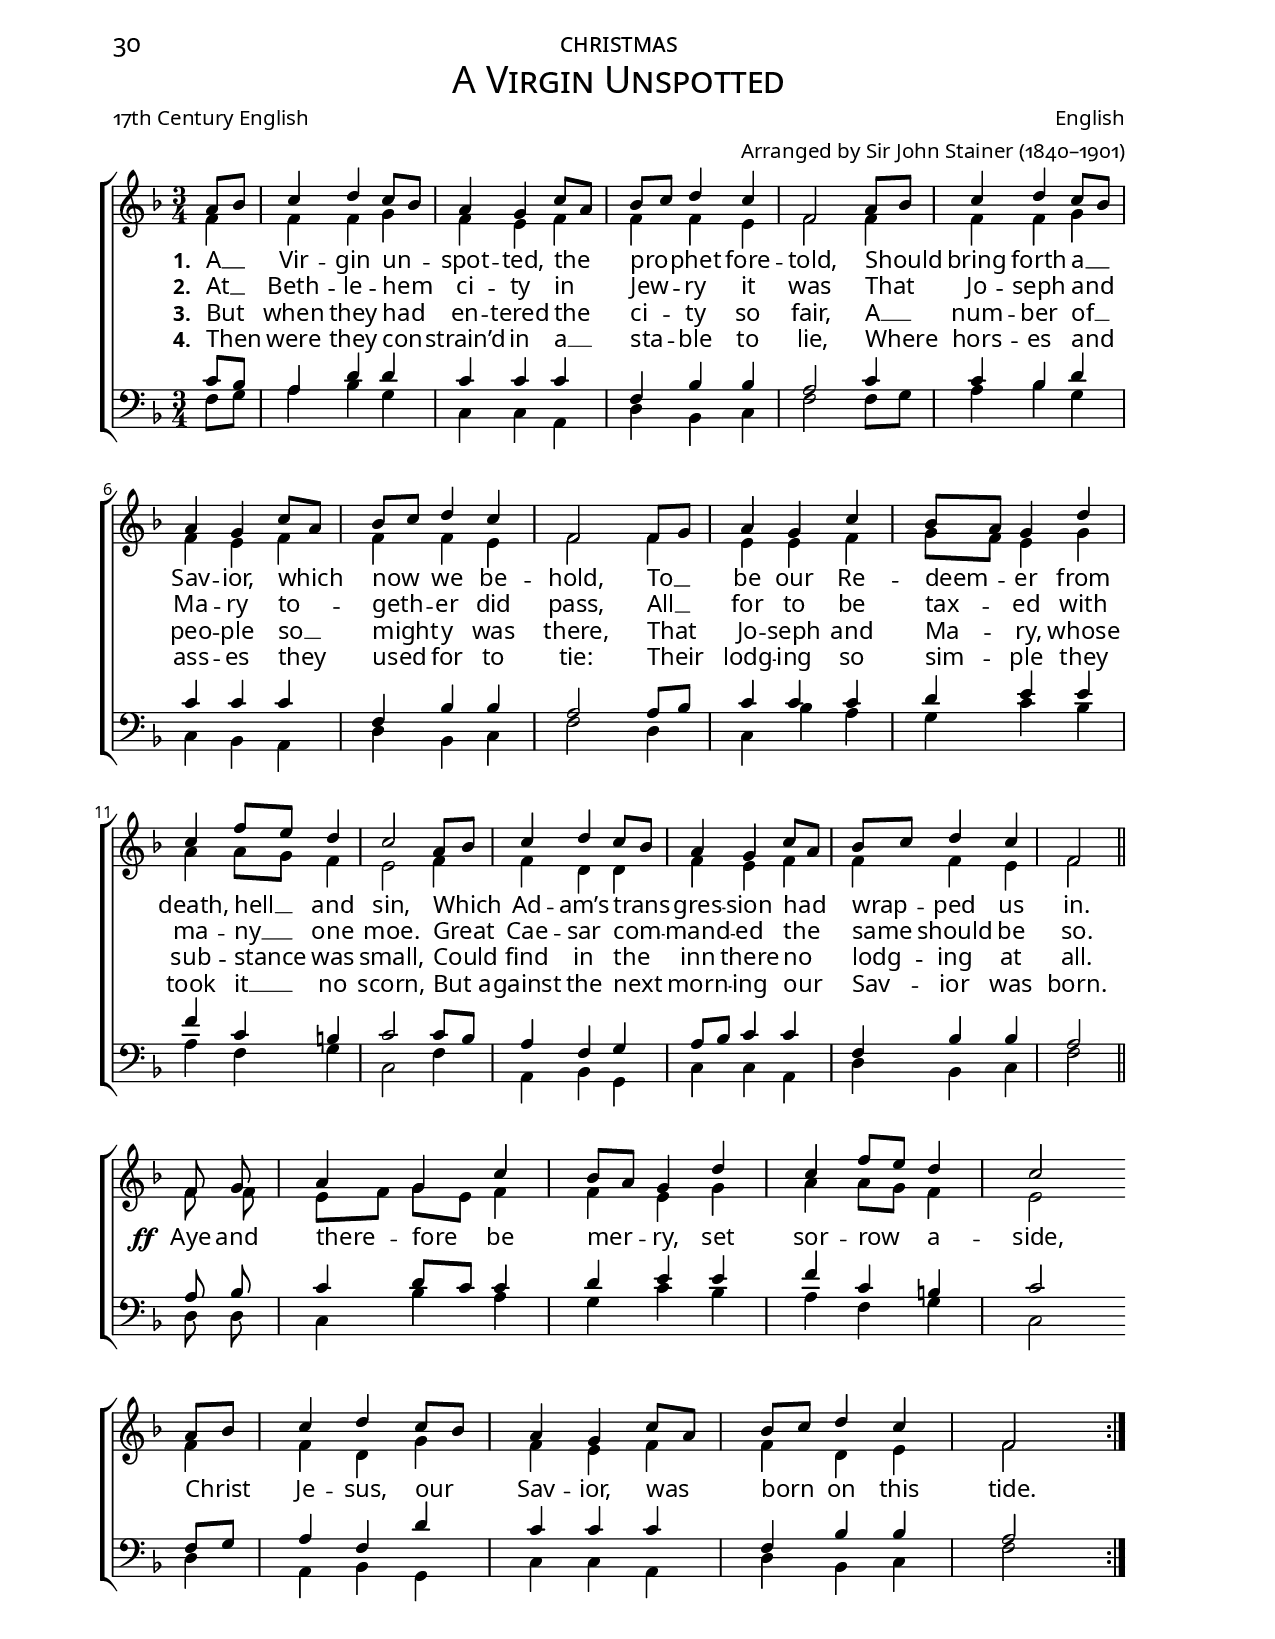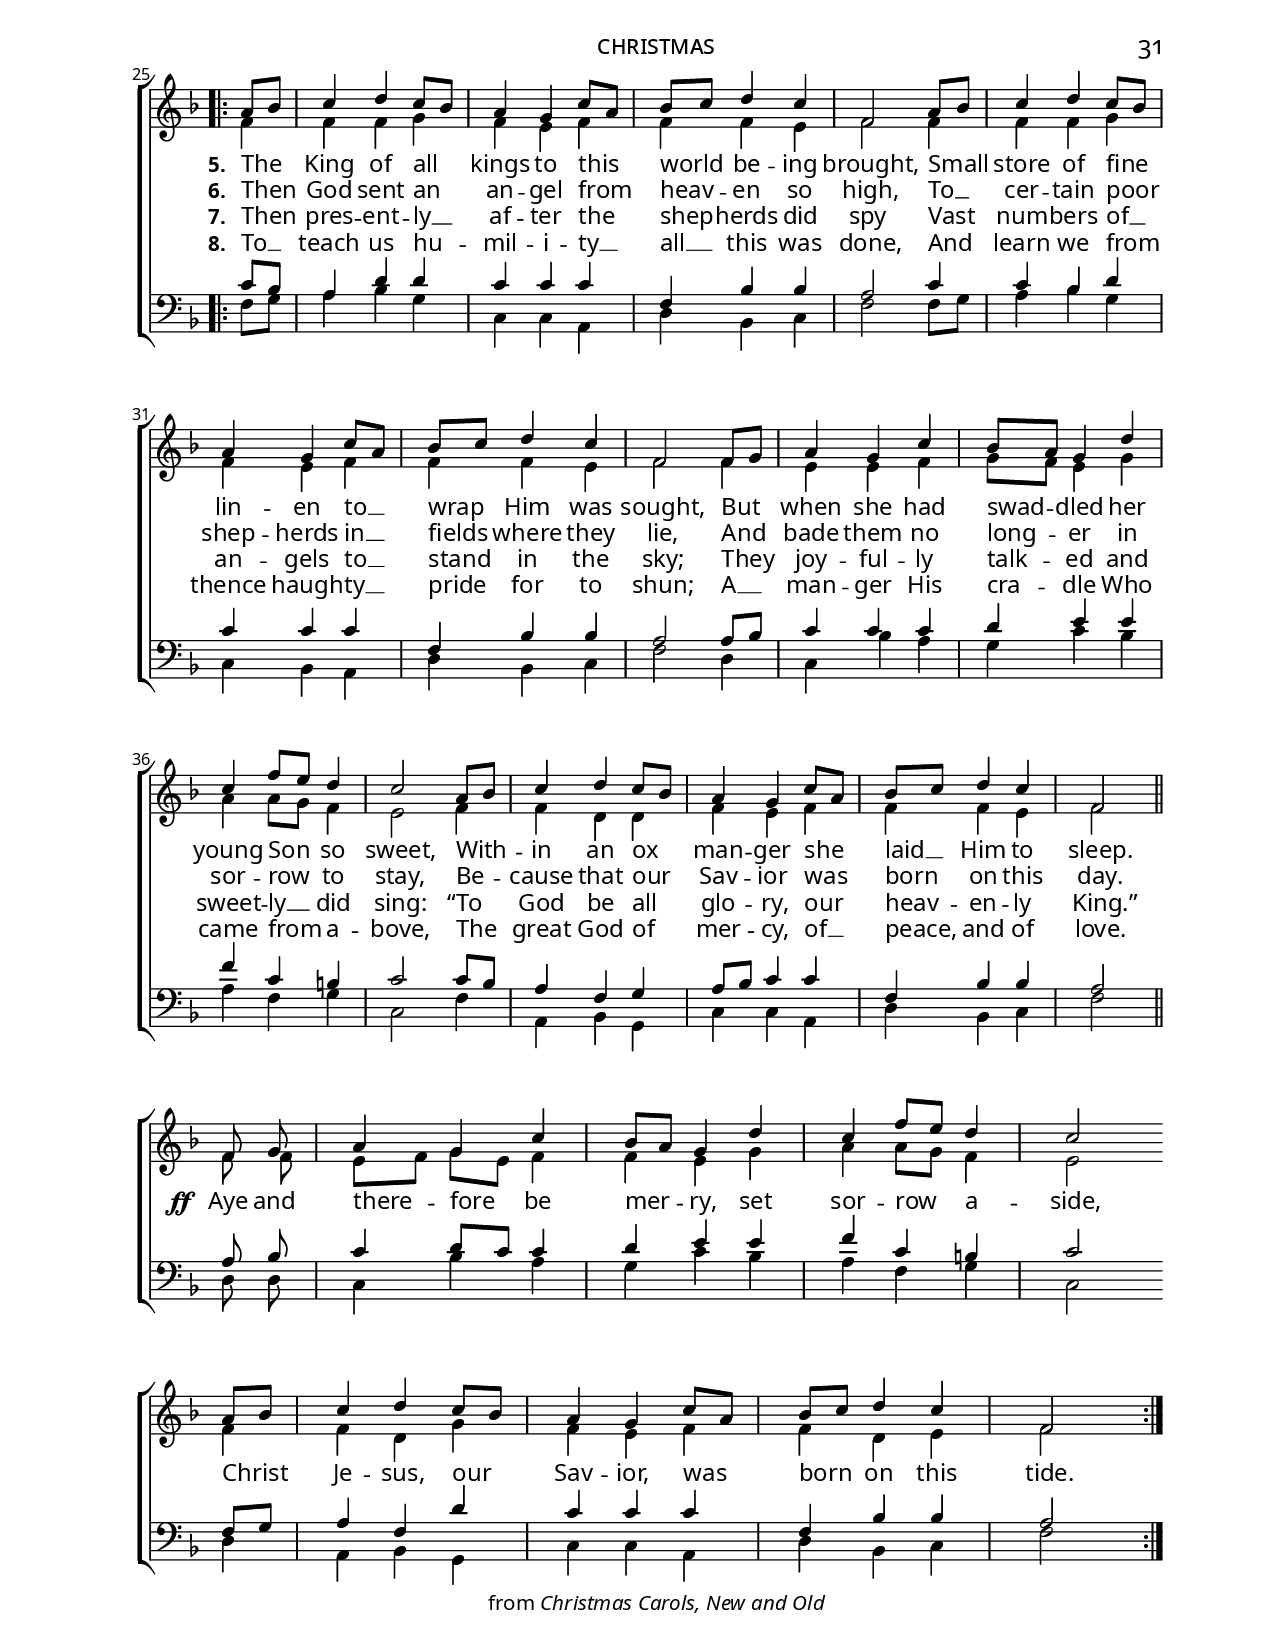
\version "2.14.2"
\include "util.ly"
\header {
  title = \markup{\override #'(font-name . "Garamond Premr Pro Smbd Subh"){ \abs-fontsize #18 \smallCapsOldStyle"A Virgin Unspotted"}}
  poet = \markup\oldStyleNum"17th Century English"
  composer = \markup\oldStyleNum"English"
  arranger = \markup\oldStyleNum"Arranged by Sir John Stainer (1840–1901)"
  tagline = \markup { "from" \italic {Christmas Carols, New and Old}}
}
\paper {
  paper-height = 11\in
  paper-width = 8.5\in
  indent = 0\in
  %system-system-spacing = #'((basic-distance . 10) (padding . 0))
  system-system-spacing =
    #'((basic-distance . 0)
       (minimum-distance . 0)
       (padding . -5)
       (stretchability . 100))
  ragged-last-bottom = ##f
  ragged-bottom = ##f
  two-sided = ##t
  inner-margin = 1\in
  outer-margin = 0.75\in
  top-margin = 0.26\in
  bottom-margin = 0.25\in
  first-page-number = #030
  print-first-page-number = ##t
  headerLine = \markup{ \smallCapsOldStyle"christmas"}
  oddHeaderMarkup = \markup\fill-line{
     \abs-fontsize #12.5
     \combine 
        \fill-line{"" \on-the-fly #print-page-number-check-first
        \oldStylePageNum""
        }
        \fill-line{\headerLine}
  }
  evenHeaderMarkup = \markup {
     \abs-fontsize #12.5
     \combine
        \on-the-fly #print-page-number-check-first
        \oldStylePageNum""
        \fill-line{\headerLine}
  }
}
#(set-global-staff-size 18) \paper{ #(define fonts (make-pango-font-tree "Garamond Premr Pro" "Garamond Premr Pro" "Garamond Premr Pro" (/ 18 20))) }
global = {
  \autoBeamOff
  \key f \major
  \time 3/4
  \override DynamicLineSpanner #'staff-padding = #0.0
  \override DynamicLineSpanner #'Y-extent = #'(-1 . 1)
}

sopMusic = \relative c'' {
  \repeat volta 4 {
    \partial 4 a8[ bes] |
    c4 d c8[ bes] |
    a4 g c8[ a] |
    bes[ c] d4 c |
    f,2 a8[ bes] |
    c4 d c8[ bes] | \break
    
    a4 g c8[ a] |
    bes[ c] d4 c |
    f,2 f8[ g] |
    a4 g c |
    bes8[ a] g4 d' | \break
    
    c f8[ e] d4 |
    c2 a8[ bes] |
    c4 d c8[ bes] |
    a4 g c8[ a] |
    bes[ c] d4 c |
    f,2 \bar "||" \break
    
    %chorus
    f8\noBeam g8 |
    a4 g c |
    bes8[ a] g4 d' |
    c f8[ e] d4 |
    
    c2 \bar""\break a8[ bes] | 
    c4 d c8[ bes] |
    a4 g c8[ a] |
    bes[ c] d4 c |
    \partial 2 f,2 \break
  }
}
sopWords = \lyricmode {
  
}

altoMusic = \relative c' {
  f4 |
  f f g |
  f e f |
  f f e |
  f2 f4 |
  f f g |
  
  f e f |
  f f e |
  f2 f4 |
  e e f |
  g8[ f] e4 g |
  
  a a8[ g] f4 |
  e2 f4 |
  f d d |
  f e f |
  f f e |
  f2 \bar "||"
  
  %chorus
  f8\noBeam f8 |
  e[ f] g[ e] f4 |
  f e g |
  a a8[ g] f4 |
  
  e2 f4 |
  f d g |
  f e f |
  f d e |
  f2
}
altoWords = {
    \dropLyricsIX
  \lyricmode {
    \set stanza = #"1. "
    %\set ignoreMelismata = ##t
    %\unset ignoreMelismata
    A __ Vir -- gin un -- spot -- ted, the pro -- phet fore -- told,
    Should bring forth a __ Sav -- ior, which now we be -- hold,
    To __ be our Re -- deem -- er from death, hell __ and sin,
    Which Ad -- am’s trans -- gres -- sion had wrap -- ped us in.
  }
  \set stanza = \markup\dynamic"ff "
  \lyricmode {
    \set associatedVoice = "sopranos"
    Aye 
    \set associatedVoice = "altos"
    and there -- fore
    \unset associatedVoice
    be mer -- ry, set sor -- row a -- side,
    Christ Je -- sus, our Sav -- ior, was born on this tide.

    \set stanza = #"5. "
    The King of all kings  to this world be -- ing brought,
    Small store of fine lin -- en to __ wrap Him was sought,
    But when she had swad -- dled her young Son so sweet,
    With -- in an ox man -- ger she laid __ Him to sleep.
  }
  \set stanza = \markup\dynamic"ff "
  \lyricmode {
    \set associatedVoice = "altos"
    \set associatedVoice = "sopranos"
    Aye 
    \set associatedVoice = "altos"
    and there -- fore
    \unset associatedVoice
    be mer -- ry, set sor -- row a -- side,
    Christ Je -- sus, our Sav -- ior, was born on this tide.
  }
}
altoWordsII = \lyricmode {
    \dropLyricsIX
  \set stanza = #"2. "
  At __ Beth -- le -- hem ci -- ty in Jew -- ry it was
  That Jo -- seph and Ma -- ry to -- geth -- er did pass,
  All __ for to be tax -- ed with ma -- ny __ one moe.
  Great Cae -- sar com -- mand -- ed the same should be so.

  \repeat unfold 23 {\skip1}
  \set stanza = #"6. "
  Then God sent an an -- gel from heav -- en so high,
  To __ cer -- tain poor shep -- herds in __ fields where they lie,
  And bade them no long -- er in sor -- row to stay,
  Be -- cause that our Sav -- ior was born on this day.
}
altoWordsIII = \lyricmode {
    \dropLyricsIX
  \set stanza = #"3. "
  But when they had en -- tered the ci -- ty so fair,
  A __ num -- ber of __ peo -- ple so __ might -- y was there,
  That Jo -- seph and Ma -- ry, whose sub -- stance was small,
  Could find in the inn there no lodg -- ing at all.

  \repeat unfold 23 {\skip1}
  \set stanza = #"7. "
  Then pres -- ent -- ly __ af -- ter the shep -- herds did spy
  Vast num -- bers of __ an -- gels to __ stand in the sky;
  They joy -- ful -- ly talk -- ed and sweet -- ly __ did sing:
  “To God be all glo -- ry, our heav -- en -- ly King.”
}
altoWordsIV = \lyricmode {
    \dropLyricsIX
  \set stanza = #"4. "
  Then were they con -- strain’d in a __ sta -- ble to lie,
  Where hors -- es and ass -- es they used for to tie:
  Their lodg -- ing so sim -- ple they took it __ no scorn,
  But_a -- gainst the next morn -- ing our Sav -- ior was born.

  \repeat unfold 23 {\skip1}
  \set stanza = #"8. "
  To __ teach us hu -- mil -- i -- ty __ all __ this was done,
  And learn we from thence haugh -- ty __ pride for to shun;
  A __ man -- ger His cra -- dle Who came from a -- bove,
  The great God of mer -- cy, of __ peace, and of love.
}
tenorMusic = \relative c' {
  c8[ bes] |
  a4 d d |
  c c c |
  f, bes bes |
  a2 c4 |
  c bes d |
  
  c c c |
  f, bes bes |
  a2 a8[ bes] |
  c4 c c |
  d e e |
  
  f c b |
  c2 c8[ bes] |
  a4 f g |
  a8[ bes] c4 c |
  f, bes bes |
  a2 \bar "||"
  
  %chorus
  a8\noBeam bes |
  c4 d8[ c] c4 |
  d e e |
  f c b |
  
  c2 f,8[ g] |
  a4 f d' |
  c c c |
  f, bes bes |
  a2
}
tenorWords = \lyricmode {

}

bassMusic = \relative c {
  f8[ g] |
  a4 bes g |
  c, c a |
  d bes c |
  f2 f8[ g] |
  a4 bes g |
  
  c, bes a |
  d bes c |
  f2 d4 |
  c bes' a |
  g c bes |
  
  a f g |
  c,2 f4 |
  a, bes g |
  c c a |
  d bes c |
  f2 \bar "||"
  
  %chorus
  d8\noBeam d |
  c4 bes' a |
  g c bes |
  a f g |
  
  c,2 d4 |
  a bes g |
  c c a |
  d bes c |
  f2
}
bassWords = \lyricmode {

}

pianoRH = \relative c' {
  
}
pianoLH = \relative c' {
  
}

\score {
  <<
   \new ChoirStaff <<
%    \new Lyrics = sopranos \with { \override VerticalAxisGroup #'nonstaff-relatedstaff-spacing = #'((basic-distance . 1)) }
    \new Staff = women <<
      \new Voice = "sopranos" { \voiceOne << \global {\sopMusic \sopMusic} >> }
      \new Voice = "altos" { \voiceTwo << \global {\altoMusic \altoMusic} >> }
    >>
    \new Lyrics \with { alignAboveContext = #"women" } \lyricsto "sopranos" \sopWords
%    \new Lyrics = "altosVIII"  \with { alignBelowContext = #"women" } \lyricsto "sopranos" \altoWordsVIII
%    \new Lyrics = "altosVII"  \with { alignBelowContext = #"women" } \lyricsto "sopranos" \altoWordsVII
%    \new Lyrics = "altosVI"  \with { alignBelowContext = #"women" } \lyricsto "sopranos" \altoWordsVI
%    \new Lyrics = "altosV"  \with { alignBelowContext = #"women" } \lyricsto "sopranos" \altoWordsV
    \new Lyrics = "altosIV"  \with { alignBelowContext = #"women" } \lyricsto "sopranos" \altoWordsIV
    \new Lyrics = "altosIII"  \with { alignBelowContext = #"women" } \lyricsto "sopranos" \altoWordsIII
    \new Lyrics = "altosII"  \with { alignBelowContext = #"women" } \lyricsto "sopranos" \altoWordsII
    \new Lyrics = "altos"  \with { alignBelowContext = #"women" \override VerticalAxisGroup #'nonstaff-relatedstaff-spacing = #'((padding . -0.4))} \lyricsto "sopranos" \altoWords
   \new Staff = men <<
      \clef bass
      \new Voice = "tenors" { \voiceOne << \global {\tenorMusic \tenorMusic} >> }
      \new Voice = "basses" { \voiceTwo << \global {\bassMusic \bassMusic} >> }
    >>
    \new Lyrics \with { alignAboveContext = #"men" \override VerticalAxisGroup #'nonstaff-relatedstaff-spacing = #'((basic-distance . 1)) } \lyricsto "tenors" \tenorWords
    \new Lyrics \with { alignBelowContext = #"men" \override VerticalAxisGroup #'nonstaff-relatedstaff-spacing = #'((basic-distance . 1)) } \lyricsto "basses" \bassWords
  >>
%    \new PianoStaff << \new Staff { \new Voice { \pianoRH } } \new Staff { \clef "bass" \pianoLH } >>
  >>
  \layout {
  \context {
    \Lyrics
    \override LyricText #'font-size = #1.3
  }
    \context {
      \Score
      \override SpacingSpanner #'base-shortest-duration = #(ly:make-moment 1 2)
      \override SpacingSpanner #'common-shortest-duration = #(ly:make-moment 1 2)
    }
    \context {
      % Remove all empty staves
      % \Staff \RemoveEmptyStaves \override VerticalAxisGroup #'remove-first = ##t
    }
    \context {
      \Lyrics
      \override LyricText #'X-offset = #center-on-word
    }
  }
}

